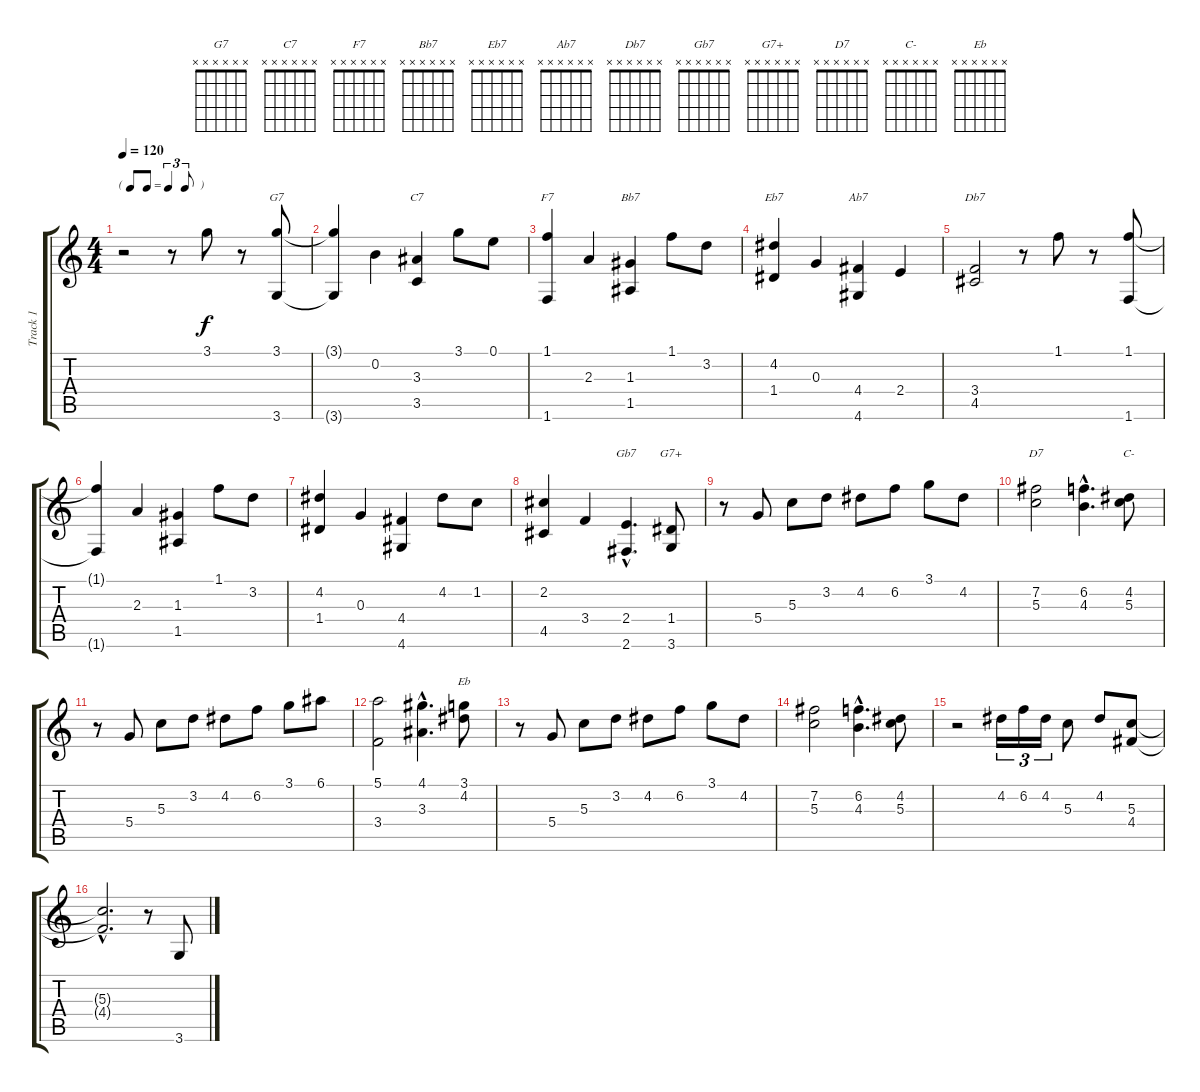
\track ("Track 1" "Track 1") {instrument acousticguitarnylon}
\staff {score tabs}
\tuning (E4 B3 G3 D3 A2 E2) {hide}
\chord ("G7" x x x x x x)
\chord ("C7" x x x x x x)
\chord ("F7" x x x x x x)
\chord ("Bb7" x x x x x x)
\chord ("Eb7" x x x x x x)
\chord ("Ab7" x x x x x x)
\chord ("Db7" x x x x x x)
\chord ("Gb7" x x x x x x)
\chord ("G7+" x x x x x x)
\chord ("D7" x x x x x x)
\chord ("C-" x x x x x x)
\chord ("Eb" x x x x x x)
\ts (4 4)
\tf triplet8th
\tempo 120
\clef g2
\ks c
r.2{dy f} r.8 3.1.8 r.8 (3.1 3.6).8{ch "G7"} |
(3.1{t} 3.6{t}).4 0.2.4 (3.3 3.5).4{ch "C7"} 3.1.8 0.1.8 |
(1.1 1.6).4{ch "F7"} 2.3.4 (1.3 1.5).4{ch "Bb7"} 1.1.8 3.2.8 |
(4.2 1.4).4{ch "Eb7"} 0.3.4 (4.4 4.6).4{ch "Ab7"} 2.4.4 |
(3.4 4.5).2{ch "Db7"} r.8 1.1.8 r.8 (1.1 1.6).8 |
(1.1{t} 1.6{t}).4 2.3.4 (1.3 1.5).4 1.1.8 3.2.8 |
(4.2 1.4).4 0.3.4 (4.4 4.6).4 4.2.8 1.2.8 |
(2.2 4.5).4 3.4.4 (2.4{hac} 2.6{hac}).4{d ch "Gb7"} (1.4 3.6).8{ch "G7+"} |
r.8 5.4.8 5.3.8 3.2.8 4.2.8 6.2.8 3.1.8 4.2.8 |
(7.2 5.3).2{ch "D7"} (6.2{hac} 4.3{hac}).4{d} (4.2 5.3).8{ch "C-"} |
r.8 5.4.8 5.3.8 3.2.8 4.2.8 6.2.8 3.1.8 6.1.8 |
(5.1 3.4).2 (4.1{hac} 3.3{hac}).4{d} (3.1 4.2).8{ch "Eb"} |
r.8 5.4.8 5.3.8 3.2.8 4.2.8 6.2.8 3.1.8 4.2.8 |
(7.2 5.3).2 (6.2{hac} 4.3{hac}).4{d} (4.2 5.3).8 |
r.2 4.2.16{tu (3 2)} 6.2.16{tu (3 2)} 4.2.16{tu (3 2)} 5.3.8 4.2.8 (5.3 4.4).8 |
(5.3{hac t} 4.4{hac t}).2{d} r.8 3.6.8
